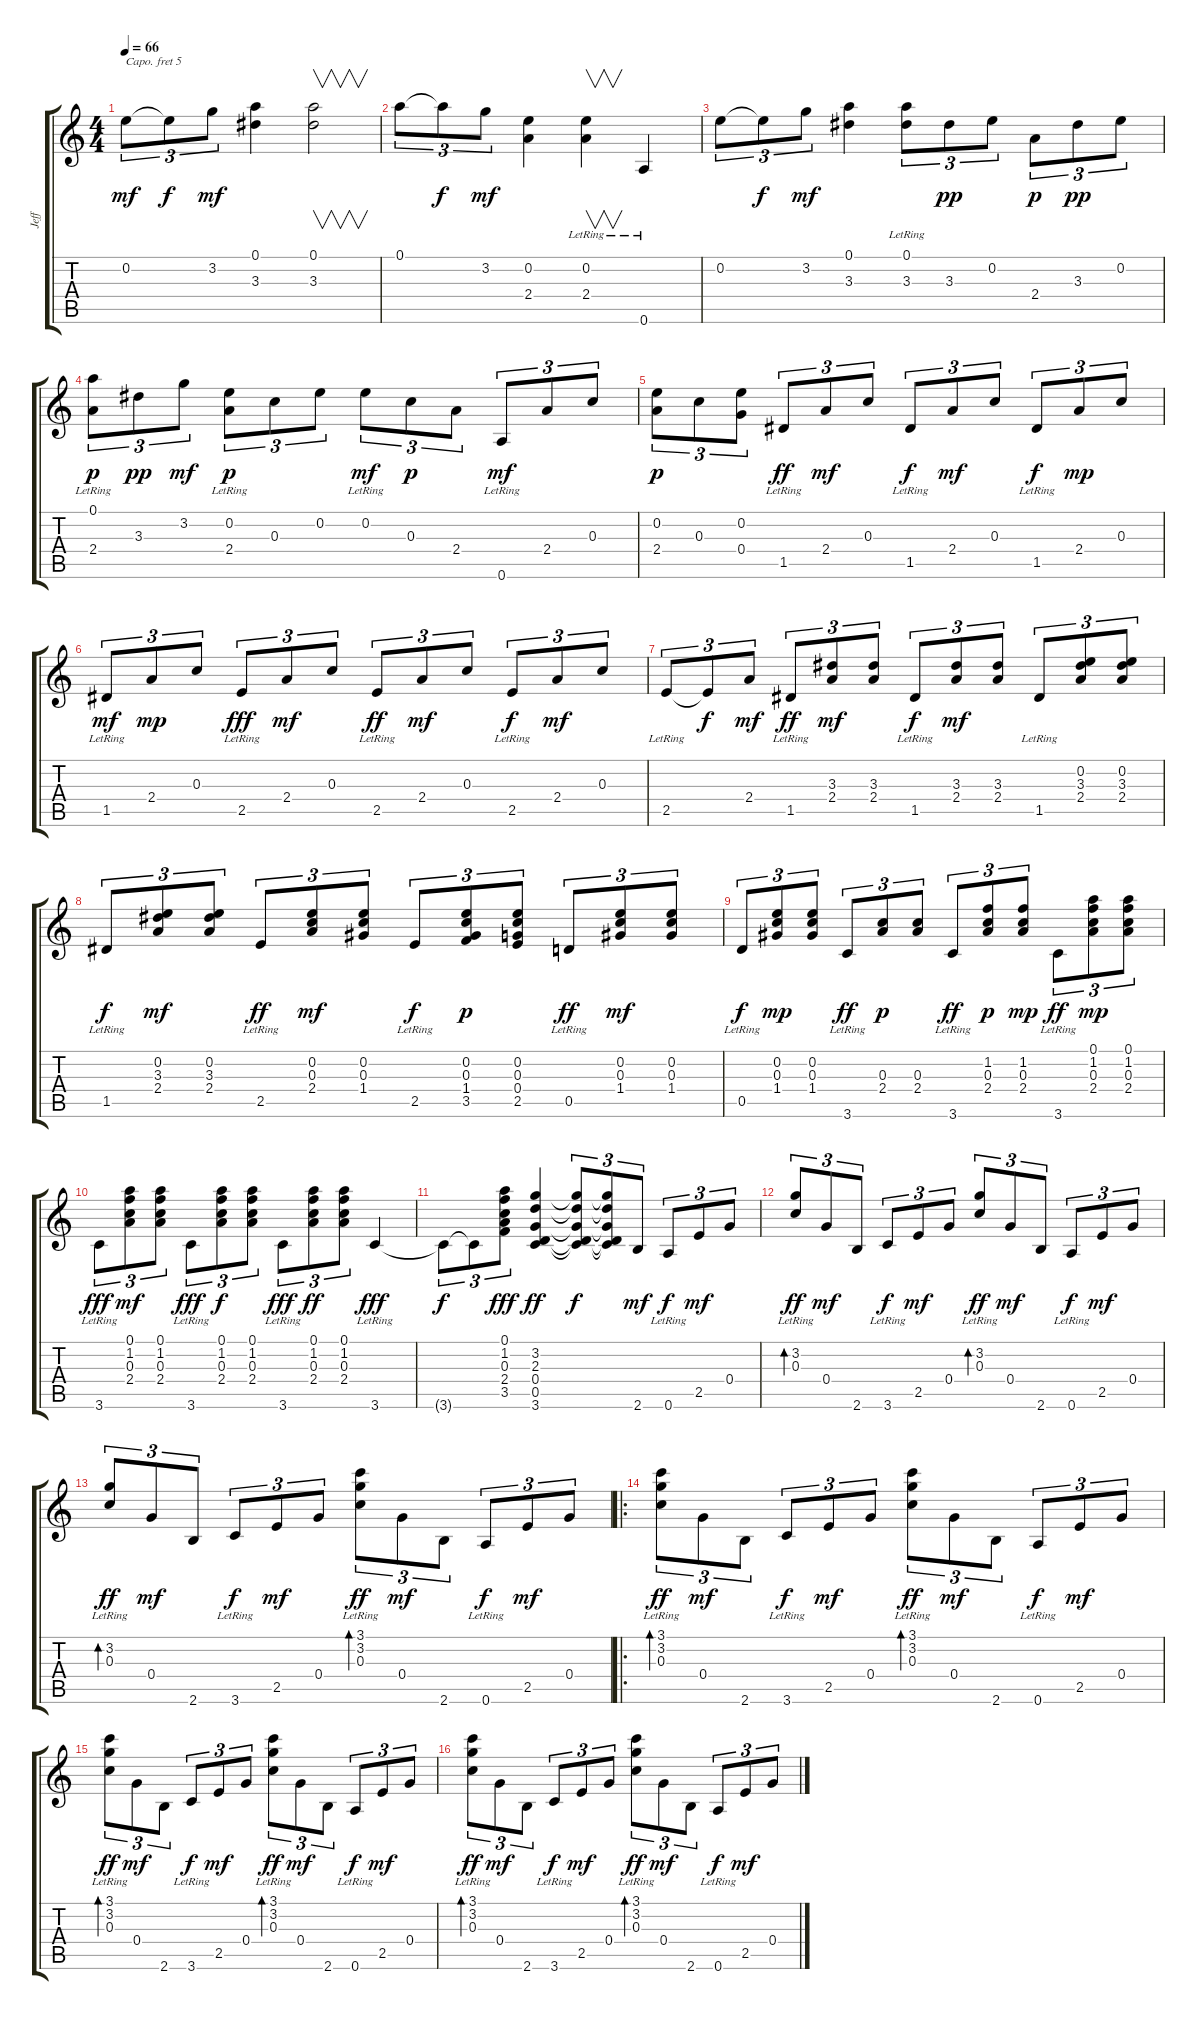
\track ("Jeff" "Jeff") {instrument acousticguitarnylon}
\staff {score tabs}
\capo 5
\tuning (E4 B3 G3 D3 A2 E2) {hide}
\ts (4 4)
\tempo 66
\clef g2
\ks c
0.2.8{tu (3 2) dy mf instrument acousticguitarnylon} 0.2{t}.8{tu (3 2) dy f} 3.2.8{tu (3 2) dy mf} (0.1 3.3).4 (0.1 3.3).2{v} |
0.1.8{tu (3 2)} 0.1{t}.8{tu (3 2) dy f} 3.2.8{tu (3 2) dy mf} (0.2 2.4).4 (0.2{lr} 2.4).4{v} 0.6{lr}.4 |
0.2.8{tu (3 2)} 0.2{t}.8{tu (3 2) dy f} 3.2.8{tu (3 2) dy mf} (0.1 3.3).4 (0.1{lr} 3.3).8{tu (3 2)} 3.3.8{tu (3 2) dy pp} 0.2.8{tu (3 2)} 2.4.8{tu (3 2) dy p} 3.3.8{tu (3 2) dy pp} 0.2.8{tu (3 2)} |
(0.1{lr} 2.4).8{tu (3 2) dy p} 3.3.8{tu (3 2) dy pp} 3.2.8{tu (3 2) dy mf} (0.2{lr} 2.4).8{tu (3 2) dy p} 0.3.8{tu (3 2)} 0.2.8{tu (3 2)} 0.2{lr}.8{tu (3 2) dy mf} 0.3.8{tu (3 2) dy p} 2.4.8{tu (3 2)} 0.6{lr}.8{tu (3 2) dy mf} 2.4.8{tu (3 2)} 0.3.8{tu (3 2)} |
(0.2 2.4).8{tu (3 2) dy p} 0.3.8{tu (3 2)} (0.2 0.4).8{tu (3 2)} 1.5{lr}.8{tu (3 2) dy ff} 2.4.8{tu (3 2) dy mf} 0.3.8{tu (3 2)} 1.5{lr}.8{tu (3 2) dy f} 2.4.8{tu (3 2) dy mf} 0.3.8{tu (3 2)} 1.5{lr}.8{tu (3 2) dy f} 2.4.8{tu (3 2) dy mp} 0.3.8{tu (3 2)} |
1.5{lr}.8{tu (3 2) dy mf} 2.4.8{tu (3 2) dy mp} 0.3.8{tu (3 2)} 2.5{lr}.8{tu (3 2) dy fff} 2.4.8{tu (3 2) dy mf} 0.3.8{tu (3 2)} 2.5{lr}.8{tu (3 2) dy ff} 2.4.8{tu (3 2) dy mf} 0.3.8{tu (3 2)} 2.5{lr}.8{tu (3 2) dy f} 2.4.8{tu (3 2) dy mf} 0.3.8{tu (3 2)} |
2.5{lr}.8{tu (3 2)} 2.5{t}.8{tu (3 2) dy f} 2.4.8{tu (3 2) dy mf} 1.5{lr}.8{tu (3 2) dy ff} (3.3 2.4).8{tu (3 2) dy mf} (3.3 2.4).8{tu (3 2)} 1.5{lr}.8{tu (3 2) dy f} (3.3 2.4).8{tu (3 2) dy mf} (3.3 2.4).8{tu (3 2)} 1.5{lr}.8{tu (3 2)} (0.2 3.3 2.4).8{tu (3 2)} (0.2 3.3 2.4).8{tu (3 2)} |
1.5{lr}.8{tu (3 2) dy f} (0.2 3.3 2.4).8{tu (3 2) dy mf} (0.2 3.3 2.4).8{tu (3 2)} 2.5{lr}.8{tu (3 2) dy ff} (0.2 0.3 2.4).8{tu (3 2) dy mf} (0.2 0.3 1.4).8{tu (3 2)} 2.5{lr}.8{tu (3 2) dy f} (0.2 0.3 1.4 3.5).8{tu (3 2) dy p} (0.2 0.3 0.4 2.5).8{tu (3 2)} 0.5{lr}.8{tu (3 2) dy ff} (0.2 0.3 1.4).8{tu (3 2) dy mf} (0.2 0.3 1.4).8{tu (3 2)} |
0.5{lr}.8{tu (3 2) dy f} (0.2 0.3 1.4).8{tu (3 2) dy mp} (0.2 0.3 1.4).8{tu (3 2)} 3.6{lr}.8{tu (3 2) dy ff} (0.3 2.4).8{tu (3 2) dy p} (0.3 2.4).8{tu (3 2)} 3.6{lr}.8{tu (3 2) dy ff} (1.2 0.3 2.4).8{tu (3 2) dy p} (1.2 0.3 2.4).8{tu (3 2) dy mp} 3.6{lr}.8{tu (3 2) dy ff} (0.1 1.2 0.3 2.4).8{tu (3 2) dy mp} (0.1 1.2 0.3 2.4).8{tu (3 2)} |
3.6{lr}.8{tu (3 2) dy fff} (0.1 1.2 0.3 2.4).8{tu (3 2) dy mf} (0.1 1.2 0.3 2.4).8{tu (3 2)} 3.6{lr}.8{tu (3 2) dy fff} (0.1 1.2 0.3 2.4).8{tu (3 2) dy f} (0.1 1.2 0.3 2.4).8{tu (3 2)} 3.6{lr}.8{tu (3 2) dy fff} (0.1 1.2 0.3 2.4).8{tu (3 2) dy ff} (0.1 1.2 0.3 2.4).8{tu (3 2)} 3.6{lr}.4{dy fff} |
3.6{t}.8{tu (3 2) dy f} 3.6{t}.8{tu (3 2)} (0.1 1.2 0.3 2.4 3.5).8{tu (3 2) dy fff} (3.2 2.3 0.4 0.5 3.6).4{dy ff} (3.2{t} 2.3{t} 0.4{t} 0.5{t} 3.6{t}).8{tu (3 2) dy f} (3.2{t} 2.3{t} 0.4{t} 0.5{t} 3.6{t}).8{tu (3 2)} 2.6.8{tu (3 2) dy mf} 0.6{lr}.8{tu (3 2) dy f} 2.5.8{tu (3 2) dy mf} 0.4.8{tu (3 2)} |
(3.2{lr} 0.3{lr}).8{tu (3 2) bd 60 dy ff} 0.4.8{tu (3 2) dy mf} 2.6.8{tu (3 2)} 3.6{lr}.8{tu (3 2) dy f} 2.5.8{tu (3 2) dy mf} 0.4.8{tu (3 2)} (3.2{lr} 0.3{lr}).8{tu (3 2) bd 60 dy ff} 0.4.8{tu (3 2) dy mf} 2.6.8{tu (3 2)} 0.6{lr}.8{tu (3 2) dy f} 2.5.8{tu (3 2) dy mf} 0.4.8{tu (3 2)} |
(3.2{lr} 0.3{lr}).8{tu (3 2) bd 60 dy ff} 0.4.8{tu (3 2) dy mf} 2.6.8{tu (3 2)} 3.6{lr}.8{tu (3 2) dy f} 2.5.8{tu (3 2) dy mf} 0.4.8{tu (3 2)} (3.1{lr} 3.2{lr} 0.3{lr}).8{tu (3 2) bd 60 dy ff} 0.4.8{tu (3 2) dy mf} 2.6.8{tu (3 2)} 0.6{lr}.8{tu (3 2) dy f} 2.5.8{tu (3 2) dy mf} 0.4.8{tu (3 2)} |
\ro
(3.1{lr} 3.2{lr} 0.3{lr}).8{tu (3 2) bd 60 dy ff} 0.4.8{tu (3 2) dy mf} 2.6.8{tu (3 2)} 3.6{lr}.8{tu (3 2) dy f} 2.5.8{tu (3 2) dy mf} 0.4.8{tu (3 2)} (3.1{lr} 3.2{lr} 0.3{lr}).8{tu (3 2) bd 60 dy ff} 0.4.8{tu (3 2) dy mf} 2.6.8{tu (3 2)} 0.6{lr}.8{tu (3 2) dy f} 2.5.8{tu (3 2) dy mf} 0.4.8{tu (3 2)} |
(3.1{lr} 3.2{lr} 0.3{lr}).8{tu (3 2) bd 60 dy ff} 0.4.8{tu (3 2) dy mf} 2.6.8{tu (3 2)} 3.6{lr}.8{tu (3 2) dy f} 2.5.8{tu (3 2) dy mf} 0.4.8{tu (3 2)} (3.1{lr} 3.2{lr} 0.3{lr}).8{tu (3 2) bd 60 dy ff} 0.4.8{tu (3 2) dy mf} 2.6.8{tu (3 2)} 0.6{lr}.8{tu (3 2) dy f} 2.5.8{tu (3 2) dy mf} 0.4.8{tu (3 2)} |
(3.1{lr} 3.2{lr} 0.3{lr}).8{tu (3 2) bd 60 dy ff} 0.4.8{tu (3 2) dy mf} 2.6.8{tu (3 2)} 3.6{lr}.8{tu (3 2) dy f} 2.5.8{tu (3 2) dy mf} 0.4.8{tu (3 2)} (3.1{lr} 3.2{lr} 0.3{lr}).8{tu (3 2) bd 60 dy ff} 0.4.8{tu (3 2) dy mf} 2.6.8{tu (3 2)} 0.6{lr}.8{tu (3 2) dy f} 2.5.8{tu (3 2) dy mf} 0.4.8{tu (3 2)}
